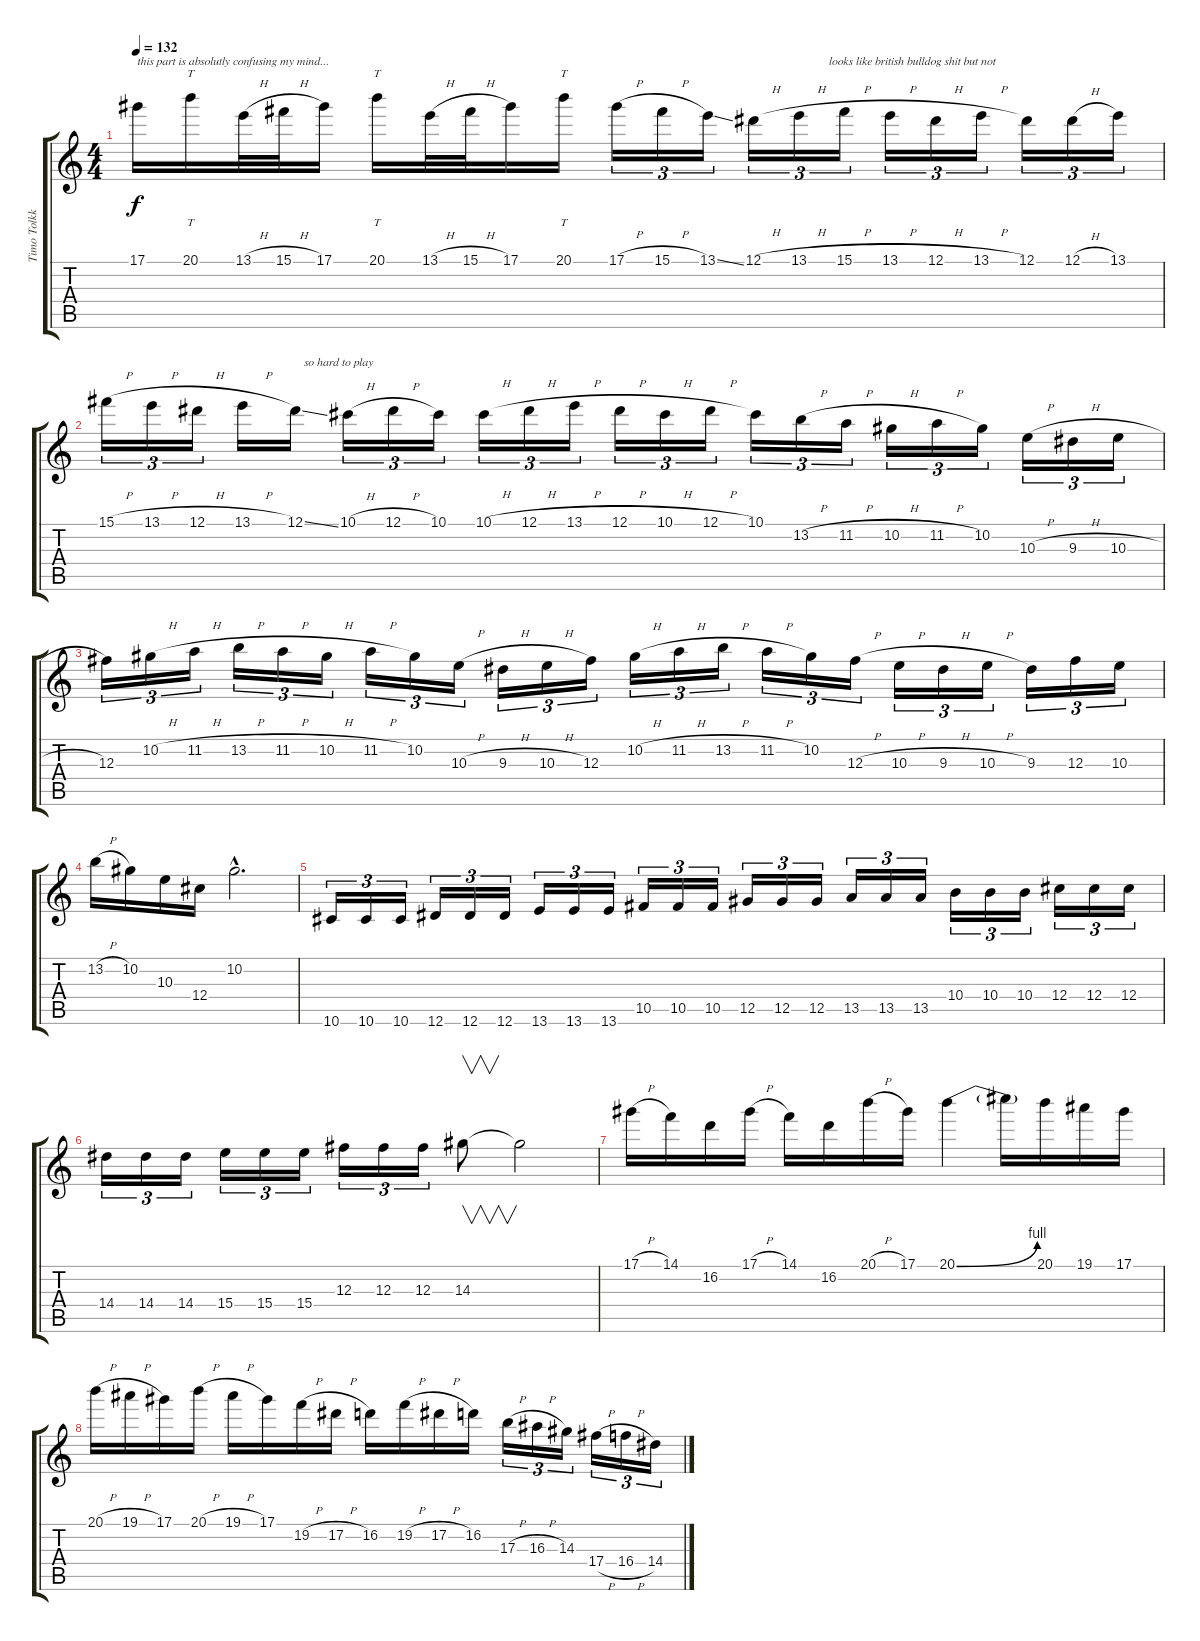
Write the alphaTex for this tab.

\track ("Timo Tolkki (Lead,Rhythm Guitar)" "Timo Tolkk") {instrument distortionguitar}
\staff {score tabs}
\tuning (Eb4 Bb3 Gb3 Db3 Ab2 Eb2) {hide}
\ts (4 4)
\tempo 132
\clef g2
\ks c
17.1.16{txt "this part is absolutly confusing my mind..." dy f} 20.1.16{tt} 13.1{h}.32 15.1{h}.32 17.1.16 20.1.16{tt} 13.1{h}.32 15.1{h}.32 17.1.16 20.1.16{tt} 17.1{h}.16{tu (3 2)} 15.1{h}.16{tu (3 2)} 13.1{ss}.16{tu (3 2)} 12.1{h}.16{tu (3 2)} 13.1{h}.16{tu (3 2) txt "          looks like british bulldog shit but not "} 15.1{h}.16{tu (3 2)} 13.1{h}.16{tu (3 2)} 12.1{h}.16{tu (3 2)} 13.1{h}.16{tu (3 2)} 12.1.16{tu (3 2)} 12.1{h}.16{tu (3 2)} 13.1.16{tu (3 2)} |
15.1{h}.16{tu (3 2)} 13.1{h}.16{tu (3 2)} 12.1{h}.16{tu (3 2)} 13.1{h}.16 12.1{ss}.16{txt "   so hard to play"} 10.1{h}.16{tu (3 2)} 12.1{h}.16{tu (3 2)} 10.1.16{tu (3 2)} 10.1{h}.16{tu (3 2)} 12.1{h}.16{tu (3 2)} 13.1{h}.16{tu (3 2)} 12.1{h}.16{tu (3 2)} 10.1{h}.16{tu (3 2)} 12.1{h}.16{tu (3 2)} 10.1.16{tu (3 2)} 13.2{h}.16{tu (3 2)} 11.2{h}.16{tu (3 2)} 10.2{h}.16{tu (3 2)} 11.2{h}.16{tu (3 2)} 10.2.16{tu (3 2)} 10.3{h}.16{tu (3 2)} 9.3{h}.16{tu (3 2)} 10.3{h}.16{tu (3 2)} |
12.3.16{tu (3 2)} 10.2{h}.16{tu (3 2)} 11.2{h}.16{tu (3 2)} 13.2{h}.16{tu (3 2)} 11.2{h}.16{tu (3 2)} 10.2{h}.16{tu (3 2)} 11.2{h}.16{tu (3 2)} 10.2.16{tu (3 2)} 10.3{h}.16{tu (3 2)} 9.3{h}.16{tu (3 2)} 10.3{h}.16{tu (3 2)} 12.3.16{tu (3 2)} 10.2{h}.16{tu (3 2)} 11.2{h}.16{tu (3 2)} 13.2{h}.16{tu (3 2)} 11.2{h}.16{tu (3 2)} 10.2.16{tu (3 2)} 12.3{h}.16{tu (3 2)} 10.3{h}.16{tu (3 2)} 9.3{h}.16{tu (3 2)} 10.3{h}.16{tu (3 2)} 9.3.16{tu (3 2)} 12.3.16{tu (3 2)} 10.3.16{tu (3 2)} |
13.2{h}.16 10.2.16 10.3.16 12.4.16 10.2{hac}.2{d} |
10.6.16{tu (3 2)} 10.6.16{tu (3 2)} 10.6.16{tu (3 2)} 12.6.16{tu (3 2)} 12.6.16{tu (3 2)} 12.6.16{tu (3 2)} 13.6.16{tu (3 2)} 13.6.16{tu (3 2)} 13.6.16{tu (3 2)} 10.5.16{tu (3 2)} 10.5.16{tu (3 2)} 10.5.16{tu (3 2)} 12.5.16{tu (3 2)} 12.5.16{tu (3 2)} 12.5.16{tu (3 2)} 13.5.16{tu (3 2)} 13.5.16{tu (3 2)} 13.5.16{tu (3 2)} 10.4.16{tu (3 2)} 10.4.16{tu (3 2)} 10.4.16{tu (3 2)} 12.4.16{tu (3 2)} 12.4.16{tu (3 2)} 12.4.16{tu (3 2)} |
14.4.16{tu (3 2)} 14.4.16{tu (3 2)} 14.4.16{tu (3 2)} 15.4.16{tu (3 2)} 15.4.16{tu (3 2)} 15.4.16{tu (3 2)} 12.3.16{tu (3 2)} 12.3.16{tu (3 2)} 12.3.16{tu (3 2)} 14.3.8{v} 14.3{t}.2 |
17.1{h}.16 14.1.16 16.2.16 17.1{h}.16 14.1.16 16.2.16 20.1{h}.16 17.1.16 20.1{be (bend 0 0 60 4)}.4 20.1{t}.16 20.1.16 19.1.16 17.1.16 |
20.1{h}.16 19.1{h}.16 17.1.16 20.1{h}.16 19.1{h}.16 17.1.16 19.2{h}.16 17.2{h}.16 16.2.16 19.2{h}.16 17.2{h}.16 16.2.16 17.3{h}.16{tu (3 2)} 16.3{h}.16{tu (3 2)} 14.3.16{tu (3 2)} 17.4{h}.16{tu (3 2)} 16.4{h}.16{tu (3 2)} 14.4.16{tu (3 2)}
